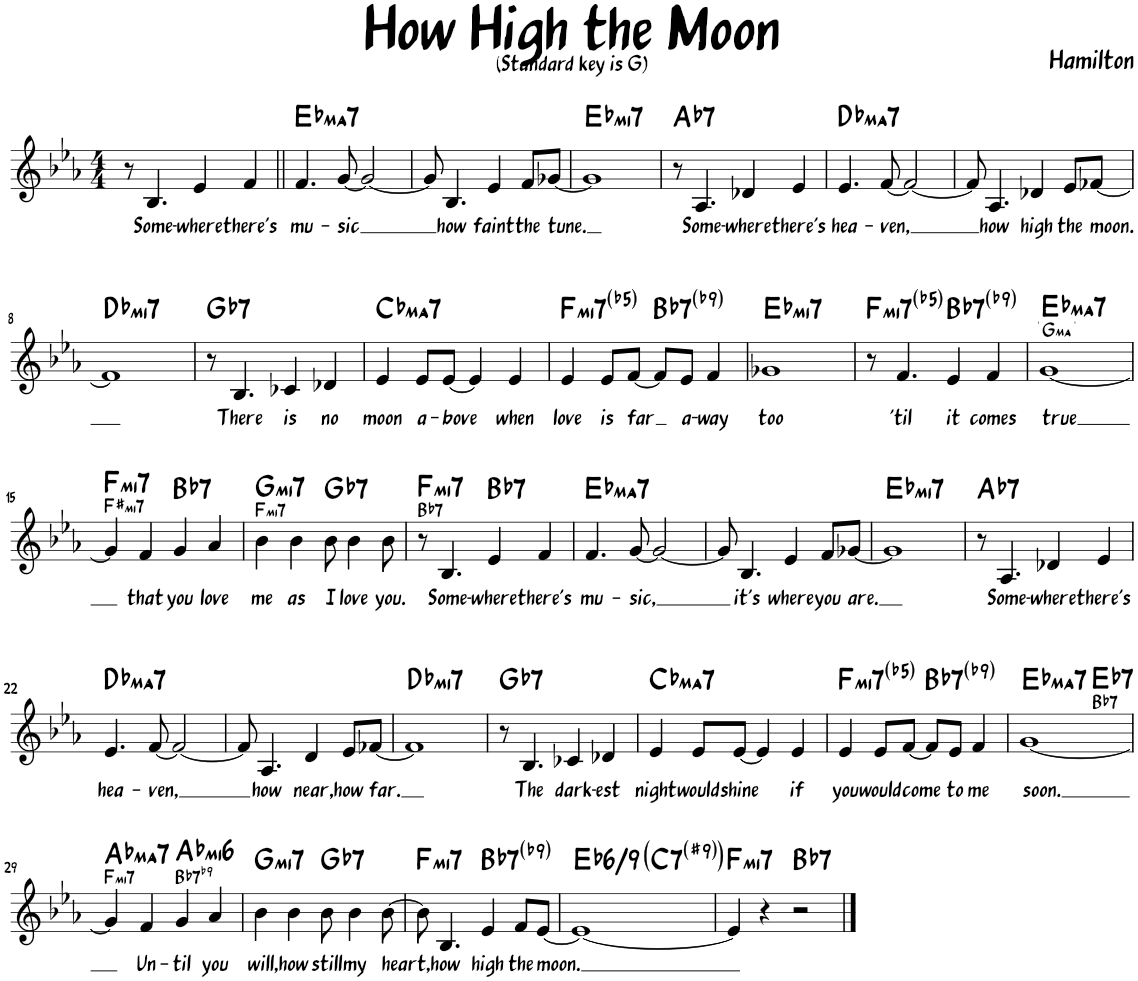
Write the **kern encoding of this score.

**kern	**text	**harte
*part1	*part1	*part1
*staff1	*staff1	*
*I"Piano	*	*
*I'Pno.	*	*
*clefG2	*	*
*k[b-e-a-]	*	*
*M4/4	*	*
=1	=1	=1
8r	.	.
!	!LO:LY:b	!
4.B-/	Some-	.
!	!LO:LY:b	!
4e-/	-where	.
!	!LO:LY:b	!
4f/	there's	.
=2||	=2||	=2||
!	!LO:LY:b	!LO:H:kt=ma7
4.f/	mu-	Eb:maj7
!	!LO:LY:b	!
[8g/	-sic	.
2g/_	.	.
=3	=3	=3
8g/]	.	.
!	!LO:LY:b	!
4.B-/	how	.
!	!LO:LY:b	!
4e-/	faint	.
!	!LO:LY:b	!
8f/L	the	.
!	!LO:LY:b	!
[8g-X/J	tune.	.
=4	=4	=4
!	!	!LO:H:kt=mi7
1g-]	.	Eb:min7
=5	=5	=5
!	!	!LO:H:kt=7
8r	.	Ab:7
!	!LO:LY:b	!
4.A-/	Some-	.
!	!LO:LY:b	!
4d-X/	-where	.
!	!LO:LY:b	!
4e-/	there's	.
=6	=6	=6
!	!LO:LY:b	!LO:H:kt=ma7
4.e-/	hea-	Db:maj7
!	!LO:LY:b	!
[8f/	-ven,	.
2f/_	.	.
=7	=7	=7
8f/]	.	.
!	!LO:LY:b	!
4.A-/	how	.
!	!LO:LY:b	!
4d-X/	high	.
!	!LO:LY:b	!
8e-/L	the	.
!	!LO:LY:b	!
[8f-X/J	moon.	.
!!LO:LB:g=z
=8	=8	=8
!	!	!LO:H:kt=mi7
1f-]	.	Db:min7
=9	=9	=9
!	!	!LO:H:kt=7
8r	.	Gb:7
!	!LO:LY:b	!
4.B-/	There	.
!	!LO:LY:b	!
4c-X/	is	.
!	!LO:LY:b	!
4d-X/	no	.
=10	=10	=10
!	!LO:LY:b	!LO:H:kt=ma7
4e-/	moon	Cb:maj7
!	!LO:LY:b	!
8e-/L	a-	.
!	!LO:LY:b	!
[8e-/J	-bove	.
4e-/]	.	.
!	!LO:LY:b	!
4e-/	when	.
=11	=11	=11
!	!LO:LY:b	!LO:H:kt=mi7(b5)
4e-/	love	F:hdim7
!	!LO:LY:b	!
8e-/L	is	.
!	!LO:LY:b	!
[8f/J	far	.
!	!	!LO:H:kt=7
8f/L]	.	Bb:7(b9)
!	!LO:LY:b	!
8e-/J	a-	.
!	!LO:LY:b	!
4f/	-way	.
=12	=12	=12
!	!LO:LY:b	!LO:H:kt=mi7
1g-X	too	Eb:min7
=13	=13	=13
!	!	!LO:H:kt=mi7(b5)
8r	.	F:hdim7
!	!LO:LY:b	!
4.f/	'til	.
!	!LO:LY:b	!LO:H:kt=7
4e-/	it	Bb:7(b9)
!	!LO:LY:b	!
4f/	comes	.
=14	=14	=14
!	!LO:LY:b	!LO:H:n=1:kt=ma
!	!	!LO:H:n=2:kt=ma7
[1g	true	G:maj Eb:maj7
!!LO:LB:g=z
=15	=15	=15
!	!	!LO:H:n=1:kt=mi7
!	!	!LO:H:n=2:kt=mi7
4g/]	.	F#:min7 F:min7
!	!LO:LY:b	!
4f/	that	.
!	!LO:LY:b	!LO:H:kt=7
4g/	you	Bb:7
!	!LO:LY:b	!
4a-/	love	.
=16	=16	=16
!	!LO:LY:b	!LO:H:n=1:kt=mi7
!	!	!LO:H:n=2:kt=mi7
4b-\	me	F:min7 G:min7
!	!LO:LY:b	!
4b-\	as	.
!	!LO:LY:b	!LO:H:kt=7
8b-\	I	Gb:7
!	!LO:LY:b	!
4b-\	love	.
!	!LO:LY:b	!
8b-\	you.	.
=17	=17	=17
!	!	!LO:H:n=1:kt=7
!	!	!LO:H:n=2:kt=mi7
8r	.	Bb:7 F:min7
!	!LO:LY:b	!
4.B-/	Some-	.
!	!LO:LY:b	!LO:H:kt=7
4e-/	-where	Bb:7
!	!LO:LY:b	!
4f/	there's	.
=18	=18	=18
!	!LO:LY:b	!LO:H:kt=ma7
4.f/	mu-	Eb:maj7
!	!LO:LY:b	!
[8g/	-sic,	.
2g/_	.	.
=19	=19	=19
8g/]	.	.
!	!LO:LY:b	!
4.B-/	it's	.
!	!LO:LY:b	!
4e-/	where	.
!	!LO:LY:b	!
8f/L	you	.
!	!LO:LY:b	!
[8g-X/J	are.	.
=20	=20	=20
!	!	!LO:H:kt=mi7
1g-]	.	Eb:min7
=21	=21	=21
!	!	!LO:H:kt=7
8r	.	Ab:7
!	!LO:LY:b	!
4.A-/	Some-	.
!	!LO:LY:b	!
4d-X/	-where	.
!	!LO:LY:b	!
4e-/	there's	.
!!LO:LB:g=z
=22	=22	=22
!	!LO:LY:b	!LO:H:kt=ma7
4.e-/	hea-	Db:maj7
!	!LO:LY:b	!
[8f/	-ven,	.
2f/_	.	.
=23	=23	=23
8f/]	.	.
!	!LO:LY:b	!
4.A-/	how	.
!	!LO:LY:b	!
4d/	near,	.
!	!LO:LY:b	!
8e-/L	how	.
!	!LO:LY:b	!
[8f-X/J	far.	.
=24	=24	=24
!	!	!LO:H:kt=mi7
1f-]	.	Db:min7
=25	=25	=25
!	!	!LO:H:kt=7
8r	.	Gb:7
!	!LO:LY:b	!
4.B-/	The	.
!	!LO:LY:b	!
4c-X/	dark-	.
!	!LO:LY:b	!
4d-X/	-est	.
=26	=26	=26
!	!LO:LY:b	!LO:H:kt=ma7
4e-/	night	Cb:maj7
!	!LO:LY:b	!
8e-/L	would	.
!	!LO:LY:b	!
[8e-/J	shine	.
4e-/]	.	.
!	!LO:LY:b	!
4e-/	if	.
=27	=27	=27
!	!LO:LY:b	!LO:H:kt=mi7(b5)
4e-/	you	F:hdim7
!	!LO:LY:b	!
8e-/L	would	.
!	!LO:LY:b	!
[8f/J	come	.
!	!	!LO:H:kt=7
8f/L]	.	Bb:7(b9)
!	!LO:LY:b	!
8e-/J	to	.
!	!LO:LY:b	!
4f/	me	.
=28	=28	=28
!	!LO:LY:b	!LO:H:kt=ma7
*^	*	*
[1g	2ryy	soon.	Eb:maj7
!	!	!	!LO:H:n=1:kt=7
!	!	!	!LO:H:n=2:kt=7
.	2ryy	.	Bb:7 Eb:7
!!LO:LB:g=z	!!
=29	=29	=29	=29
!	!	!	!LO:H:n=1:kt=mi7
!	!	!	!LO:H:n=2:kt=ma7
*v	*v	*	*
4g/]	.	F:min7 Ab:maj7
!	!LO:LY:b	!
4f/	Un-	.
!	!LO:LY:b	!LO:H:n=1:kt=7
!	!	!LO:H:n=2:kt=mi6
4g/	-til	Bb:7(b9) Ab:min6
!	!LO:LY:b	!
4a-/	you	.
=30	=30	=30
!	!LO:LY:b	!LO:H:kt=mi7
4b-\	will,	G:min7
!	!LO:LY:b	!
4b-\	how	.
!	!LO:LY:b	!LO:H:kt=7
8b-\	still	Gb:7
!	!LO:LY:b	!
4b-\	my	.
!	!LO:LY:b	!
[8b-\	heart,	.
=31	=31	=31
!	!	!LO:H:kt=mi7
8b-\]	.	F:min7
!	!LO:LY:b	!
4.B-/	how	.
!	!LO:LY:b	!LO:H:kt=7
4e-/	high	Bb:7(b9)
!	!LO:LY:b	!
8f/L	the	.
!	!LO:LY:b	!
[8e-/J	moon.	.
=32	=32	=32
!	!	!LO:H:kt=/6
*^	*	*
1e-_	2ryy	.	Eb:maj6(9)
!	!	!	!LO:H:kt=7
.	2ryy	.	C:7(#9)
=33	=33	=33	=33
!	!	!	!LO:H:kt=mi7
*v	*v	*	*
4e-/]	.	F:min7
4r	.	.
!	!	!LO:H:kt=7
2r	.	Bb:7
==	==	==
*-	*-	*-
